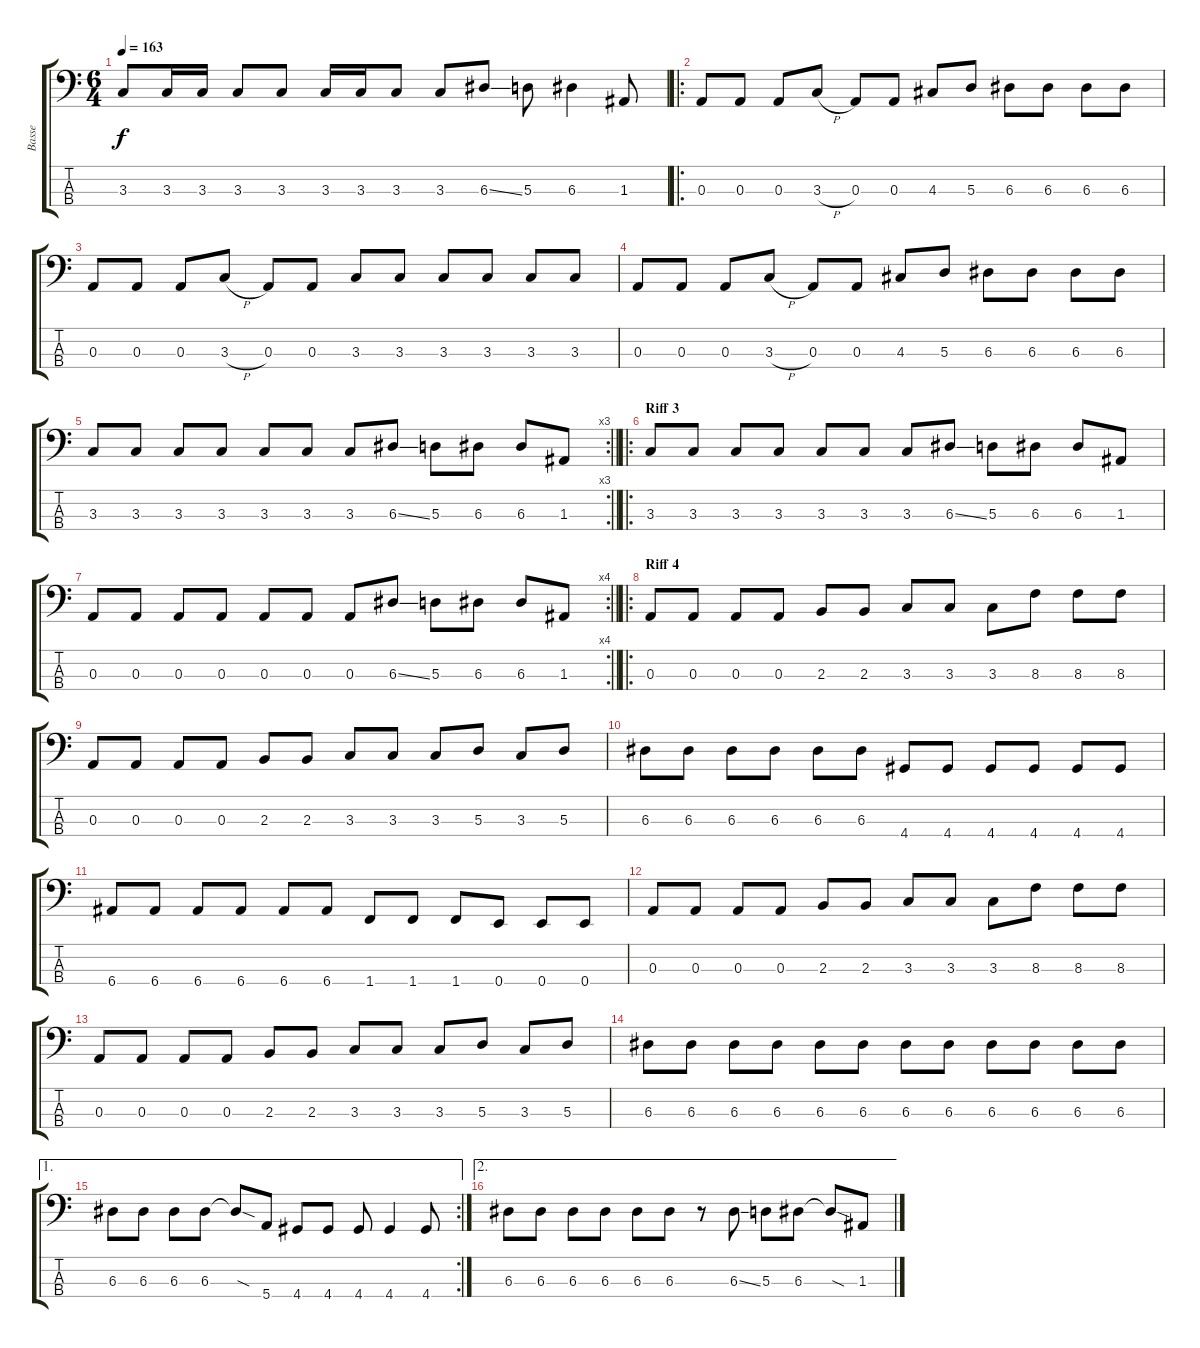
\track ("Basse" "Basse") {instrument electricbassfinger}
\staff {score tabs}
\tuning (G2 D2 A1 E1) {hide}
\ts (6 4)
\tempo 163
\clef f4
\ks c
3.3.8{dy f} 3.3.16 3.3.16 3.3.8 3.3.8 3.3.16 3.3.16 3.3.8 3.3.8 6.3{ss}.8 5.3.8 6.3.4 1.3.8 |
\ro
0.3.8 0.3.8 0.3.8 3.3{h}.8 0.3.8 0.3.8 4.3.8 5.3.8 6.3.8 6.3.8 6.3.8 6.3.8 |
0.3.8 0.3.8 0.3.8 3.3{h}.8 0.3.8 0.3.8 3.3.8 3.3.8 3.3.8 3.3.8 3.3.8 3.3.8 |
0.3.8 0.3.8 0.3.8 3.3{h}.8 0.3.8 0.3.8 4.3.8 5.3.8 6.3.8 6.3.8 6.3.8 6.3.8 |
\rc 3
\barLineRight lightlight
3.3.8 3.3.8 3.3.8 3.3.8 3.3.8 3.3.8 3.3.8 6.3{ss}.8 5.3.8 6.3.8 6.3.8 1.3.8 |
\ro
\section ("" "Riff 3")
3.3.8 3.3.8 3.3.8 3.3.8 3.3.8 3.3.8 3.3.8 6.3{ss}.8 5.3.8 6.3.8 6.3.8 1.3.8 |
\rc 4
\barLineRight lightlight
0.3.8 0.3.8 0.3.8 0.3.8 0.3.8 0.3.8 0.3.8 6.3{ss}.8 5.3.8 6.3.8 6.3.8 1.3.8 |
\ro
\section ("" "Riff 4")
0.3.8 0.3.8 0.3.8 0.3.8 2.3.8 2.3.8 3.3.8 3.3.8 3.3.8 8.3.8 8.3.8 8.3.8 |
0.3.8 0.3.8 0.3.8 0.3.8 2.3.8 2.3.8 3.3.8 3.3.8 3.3.8 5.3.8 3.3.8 5.3.8 |
6.3.8 6.3.8 6.3.8 6.3.8 6.3.8 6.3.8 4.4.8 4.4.8 4.4.8 4.4.8 4.4.8 4.4.8 |
6.4.8 6.4.8 6.4.8 6.4.8 6.4.8 6.4.8 1.4.8 1.4.8 1.4.8 0.4.8 0.4.8 0.4.8 |
0.3.8 0.3.8 0.3.8 0.3.8 2.3.8 2.3.8 3.3.8 3.3.8 3.3.8 8.3.8 8.3.8 8.3.8 |
0.3.8 0.3.8 0.3.8 0.3.8 2.3.8 2.3.8 3.3.8 3.3.8 3.3.8 5.3.8 3.3.8 5.3.8 |
6.3.8 6.3.8 6.3.8 6.3.8 6.3.8 6.3.8 6.3.8 6.3.8 6.3.8 6.3.8 6.3.8 6.3.8 |
\ae 1
\rc 2
6.3.8 6.3.8 6.3.8 6.3.8 6.3{sod t}.8 5.4.8 4.4.8 4.4.8 4.4.8 4.4.4 4.4.8 |
\ae 2
6.3.8 6.3.8 6.3.8 6.3.8 6.3.8 6.3.8 r.8 6.3{ss}.8 5.3.8 6.3.8 6.3{sod t}.8 1.3.8
